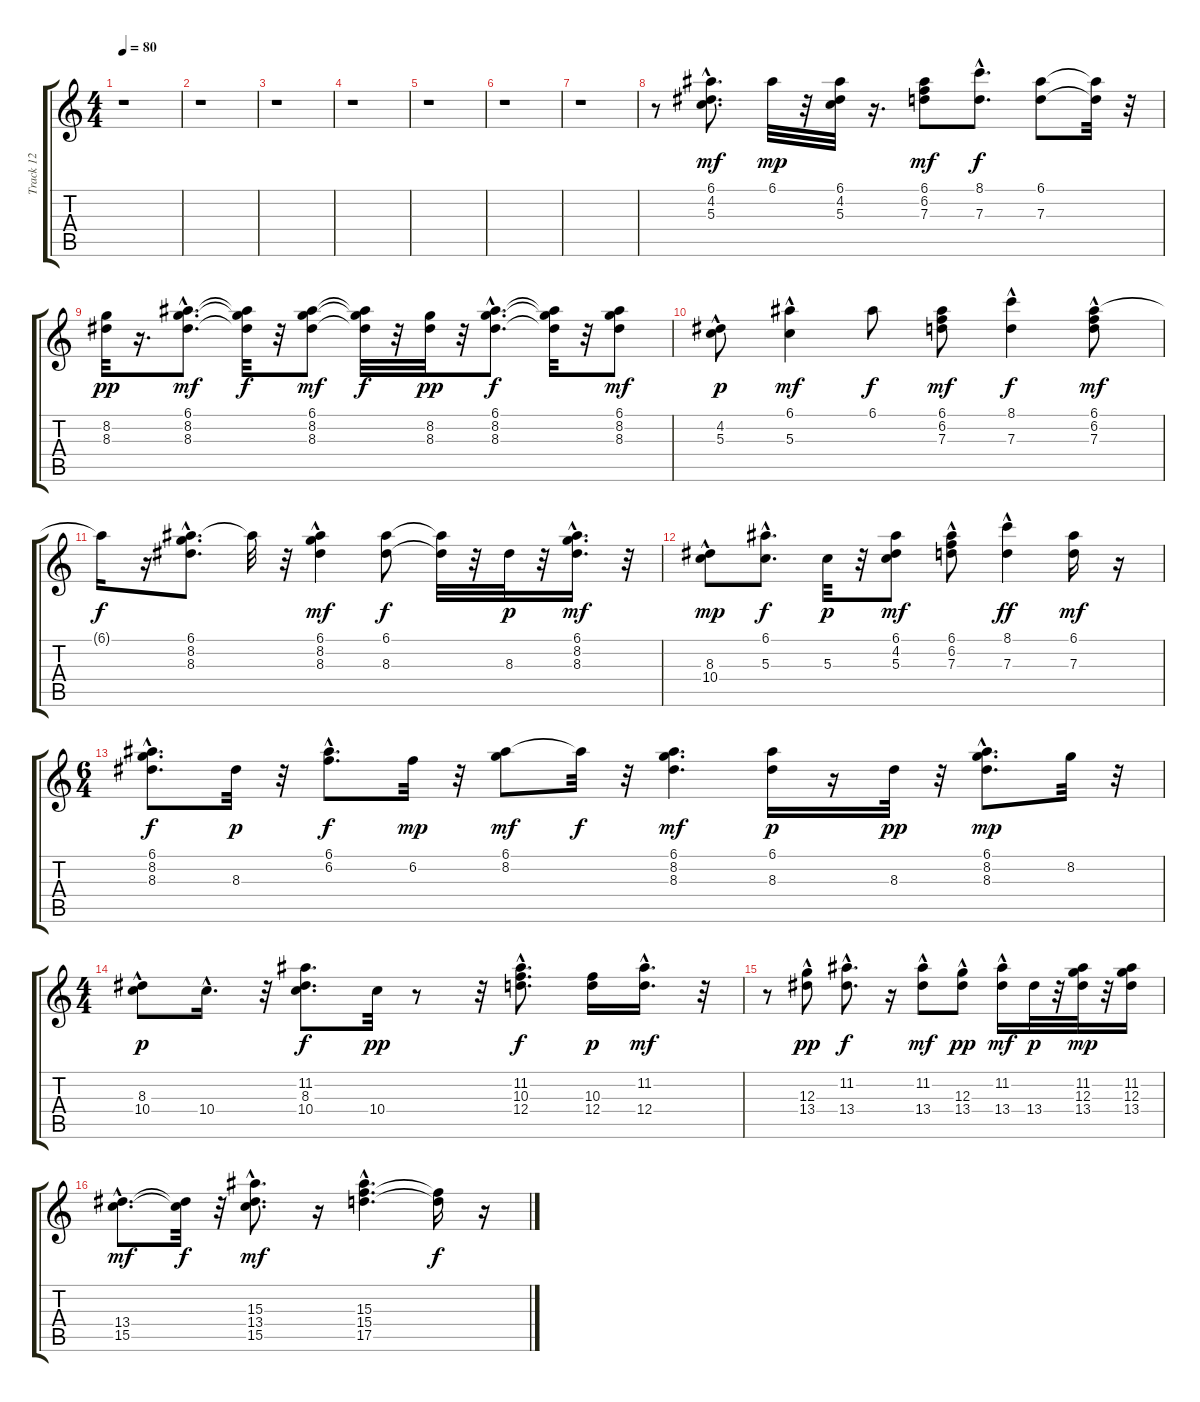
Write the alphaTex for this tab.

\track ("Track 12" "Track 12") {instrument acousticguitarsteel}
\staff {score tabs}
\tuning (E4 B3 G3 D3 A2 E2) {hide}
\ts (4 4)
\tempo 80
\clef g2
\ks c
r.1{dy pp} |
r.1 |
r.1 |
r.1 |
r.1 |
r.1 |
r.1 |
r.8 (6.1{hac} 4.2{hac} 5.3{hac}).8{d dy mf} 6.1.32{dy mp} r.32 (6.1 4.2 5.3).32 r.16{d} (6.1 6.2 7.3).8{dy mf} (8.1{hac} 7.3{hac}).8{d dy f} (6.1 7.3).8 (6.1{t} 7.3{t}).32 r.32 |
(8.2 8.3).32{dy pp} r.16{d} (6.1{hac} 8.2{hac} 8.3{hac}).8{d dy mf} (6.1{t} 8.2{t} 8.3{t}).32{dy f} r.32 (6.1 8.2 8.3).8{dy mf} (6.1{t} 8.2{t} 8.3{t}).32{dy f} r.32 (8.2 8.3).32{dy pp} r.32 (6.1{hac} 8.2{hac} 8.3{hac}).8{d dy f} (6.1{t} 8.2{t} 8.3{t}).32 r.32 (6.1 8.2 8.3).8{dy mf} |
(4.2{hac} 5.3).8{dy p} (6.1{hac} 5.3).4{dy mf} 6.1.8{dy f} (6.1 6.2 7.3).8{dy mf} (8.1 7.3{hac}).4{dy f} (6.1 6.2 7.3{hac}).8{dy mf} |
6.1{t}.16{dy f} r.16 (6.1{hac} 8.2 8.3).8{d} 6.1{t}.32 r.32 (6.1{hac} 8.2{hac} 8.3{hac}).4{dy mf} (6.1 8.3).8{dy f} (6.1{t} 8.3{t}).32 r.32 8.3.32{dy p} r.32 (6.1{hac} 8.2{hac} 8.3{hac}).16{d dy mf} r.32 |
(8.3 10.4{hac}).8{dy mp} (6.1{hac} 5.3{hac}).8{d dy f} 5.3.32{dy p} r.32 (6.1 4.2 5.3).8{dy mf} (6.1 6.2{hac} 7.3).8 (8.1 7.3{hac}).4{dy ff} (6.1 7.3).16{dy mf} r.16 |
\ts (6 4)
(6.1{hac} 8.2{hac} 8.3).8{d dy f} 8.3.32{dy p} r.32 (6.1{hac} 6.2).8{d dy f} 6.2.32{dy mp} r.32 (6.1 8.2).8{dy mf} 6.1{t}.32{dy f} r.32 (6.1 8.2 8.3).4{d dy mf} (6.1 8.3).16{dy p} r.16 8.3.32{dy pp} r.32 (6.1{hac} 8.2 8.3).8{d dy mp} 8.2.32 r.32 |
\ts (4 4)
(8.3{hac} 10.4{hac}).8{dy p} 10.4{hac}.16{d} r.32 (11.2 8.3 10.4).8{d dy f} 10.4.32{dy pp} r.8 r.32 (11.2{hac} 10.3 12.4).8{d dy f} (10.3 12.4).16{dy p} (11.2{hac} 12.4{hac}).16{d dy mf} r.32 |
r.8 (12.3{hac} 13.4{hac}).8{dy pp} (11.2{hac} 13.4).8{d dy f} r.16 (11.2 13.4{hac}).8{dy mf} (12.3 13.4{hac}).8{dy pp} (11.2{hac} 13.4).16{dy mf} 13.4.32{dy p} r.32 (11.2 12.3 13.4).32{dy mp} r.32 (11.2 12.3 13.4).16 |
(13.4{hac} 15.5{hac}).8{d dy mf} (13.4{t} 15.5{t}).32{dy f} r.32 (15.3{hac} 13.4{hac} 15.5{hac}).8{d dy mf} r.16 (15.3{hac} 15.4{hac} 17.5{hac}).4{d} (15.4{t} 17.5{t}).16{dy f} r.16
